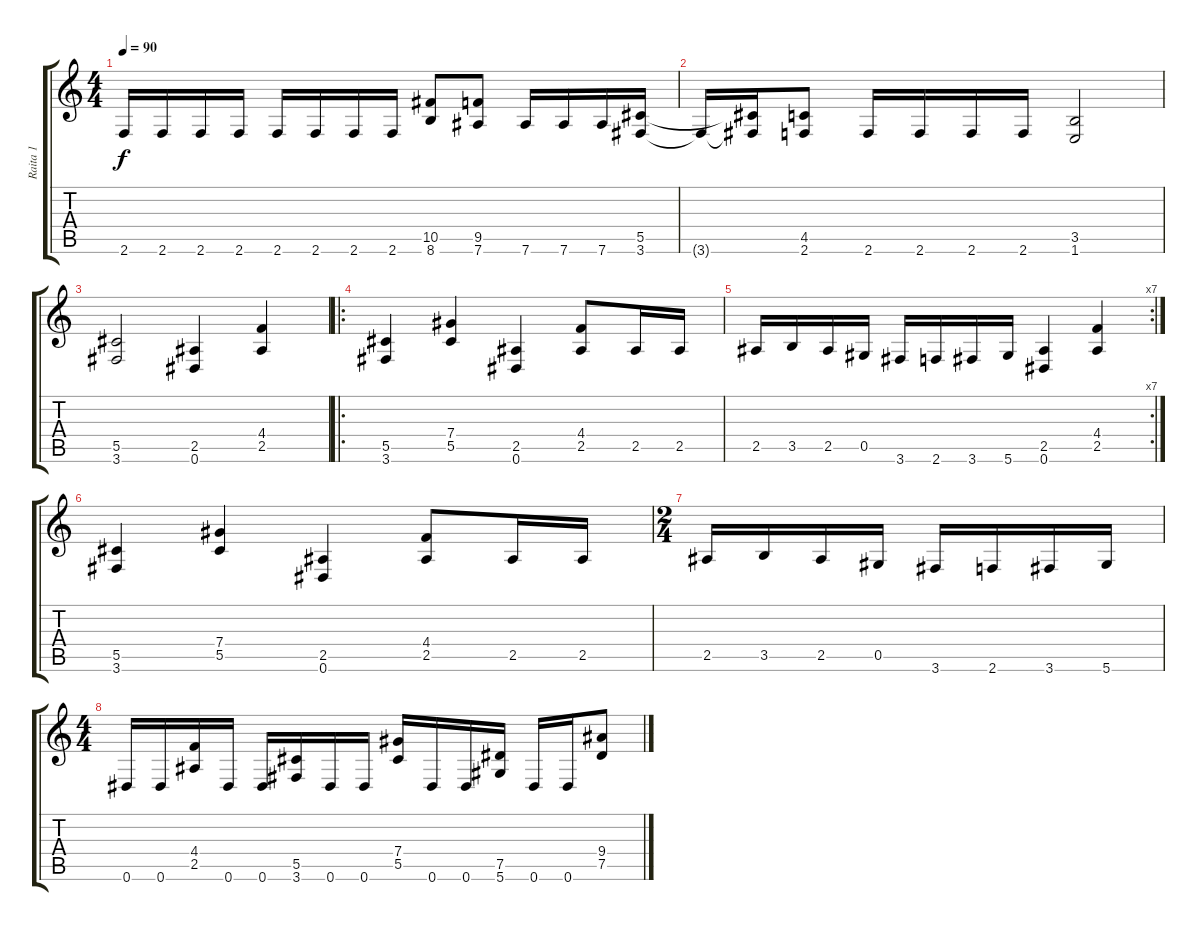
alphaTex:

\track ("Raita 1" "Raita 1") {instrument distortionguitar}
\staff {score tabs}
\tuning (Eb4 Bb3 Gb3 Db3 Ab2 Eb2) {hide}
\ts (4 4)
\tempo 90
\clef g2
\ks c
2.6.16{dy f} 2.6.16 2.6.16 2.6.16 2.6.16 2.6.16 2.6.16 2.6.16 (10.5 8.6).8 (9.5 7.6).8 7.6.16 7.6.16 7.6.16 (5.5 3.6).16 |
3.6{t}.16 (5.5{t} 3.6{t}).16 (4.5 2.6).8 2.6.16 2.6.16 2.6.16 2.6.16 (3.5 1.6).2 |
(5.5 3.6).2 (2.5 0.6).4 (4.4 2.5).4 |
\ro
(5.5 3.6).4 (7.4 5.5).4 (2.5 0.6).4 (4.4 2.5).8 2.5.16 2.5.16 |
\rc 7
2.5.16 3.5.16 2.5.16 0.5.16 3.6.16 2.6.16 3.6.16 5.6.16 (2.5 0.6).4 (4.4 2.5).4 |
(5.5 3.6).4 (7.4 5.5).4 (2.5 0.6).4 (4.4 2.5).8 2.5.16 2.5.16 |
\ts (2 4)
2.5.16 3.5.16 2.5.16 0.5.16 3.6.16 2.6.16 3.6.16 5.6.16 |
\ts (4 4)
0.6.16 0.6.16 (4.4 2.5).16 0.6.16 0.6.16 (5.5 3.6).16 0.6.16 0.6.16 (7.4 5.5).16 0.6.16 0.6.16 (7.5 5.6).16 0.6.16 0.6.16 (9.4 7.5).8
